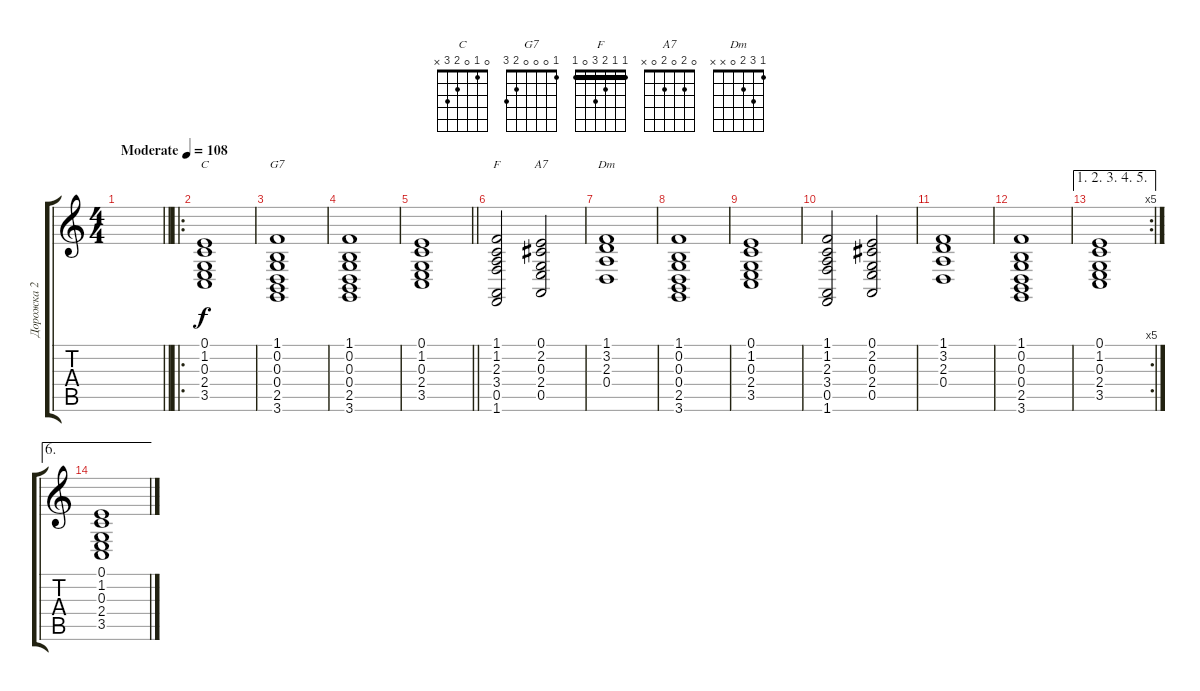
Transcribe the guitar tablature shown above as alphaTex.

\track ("Дорожка 2" "Дорожка 2") {instrument stringensemble1}
\staff {score tabs}
\tuning (E4 B3 G3 D3 A2 E2) {hide}
\chord ("C" 0 1 0 2 3 x)
\chord ("G7" 1 0 0 0 2 3)
\chord ("F" 1 1 2 3 0 1) {barre 1}
\chord ("A7" 0 2 0 2 0 x)
\chord ("Dm" 1 3 2 0 x x)
\ts (4 4)
\tempo (108 "Moderate")
\clef g2
\barLineRight lightlight
\ks c
|
\ro
(0.1 1.2 0.3 2.4 3.5).1{ch "C"} |
(1.1 0.2 0.3 0.4 2.5 3.6).1{ch "G7"} |
(1.1 0.2 0.3 0.4 2.5 3.6).1 |
\barLineRight lightlight
(0.1 1.2 0.3 2.4 3.5).1 |
(1.1 1.2 2.3 3.4 0.5 1.6).2{ch "F"} (0.1 2.2 0.3 2.4 0.5).2{ch "A7"} |
(1.1 3.2 2.3 0.4).1{ch "Dm"} |
(1.1 0.2 0.3 0.4 2.5 3.6).1 |
(0.1 1.2 0.3 2.4 3.5).1 |
(1.1 1.2 2.3 3.4 0.5 1.6).2 (0.1 2.2 0.3 2.4 0.5).2 |
(1.1 3.2 2.3 0.4).1 |
(1.1 0.2 0.3 0.4 2.5 3.6).1 |
\ae (1 2 3 4 5)
\rc 5
(0.1 1.2 0.3 2.4 3.5).1 |
\ae 6
(0.1 1.2 0.3 2.4 3.5).1
